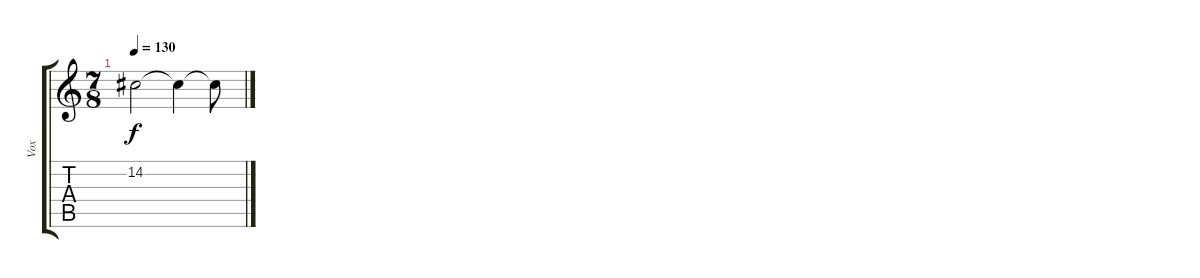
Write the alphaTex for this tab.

\track ("Vox" "Vox") {instrument fx7echoes}
\staff {score tabs}
\tuning (E4 B3 G3 D3 A2 E2) {hide}
\ts (7 8)
\tempo 130
\clef g2
\ks c
14.2{t}.2{dy f} 14.2{t}.4 14.2{t}.8
